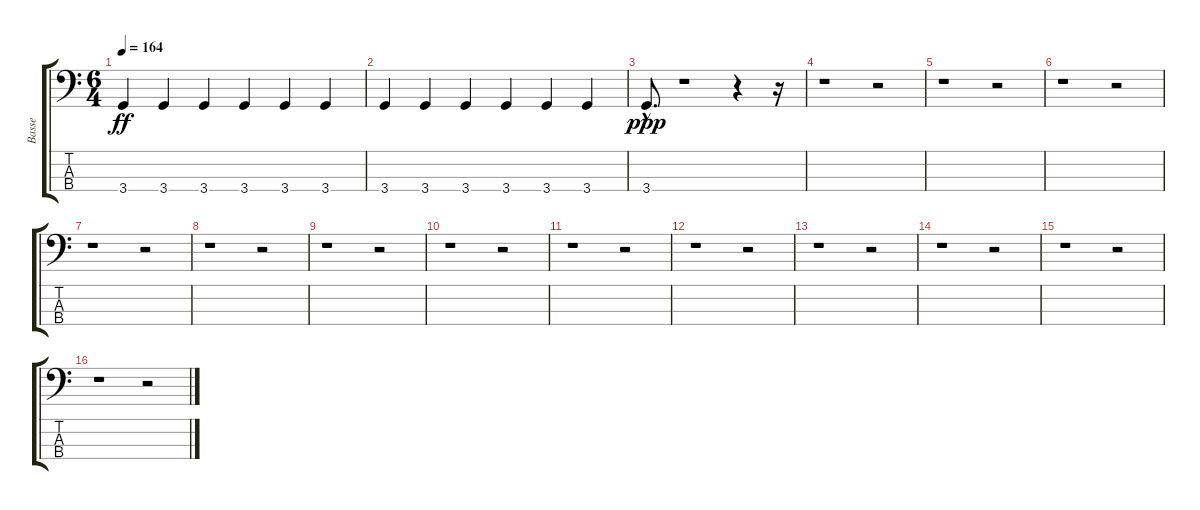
\track ("Basse" "Basse") {instrument electricbassfinger}
\staff {score tabs}
\tuning (G2 D2 A1 E1) {hide}
\ts (6 4)
\tempo 164
\clef f4
\ks c
3.4.4{dy ff} 3.4.4 3.4.4 3.4.4 3.4.4 3.4.4 |
3.4.4 3.4.4 3.4.4 3.4.4 3.4.4 3.4.4 |
3.4{hac}.8{d dy ppp} r.1 r.4 r.16 |
r.1 r.2 |
r.1 r.2 |
r.1 r.2 |
r.1 r.2 |
r.1 r.2 |
r.1 r.2 |
r.1 r.2 |
r.1 r.2 |
r.1 r.2 |
r.1 r.2 |
r.1 r.2 |
r.1 r.2 |
r.1 r.2
